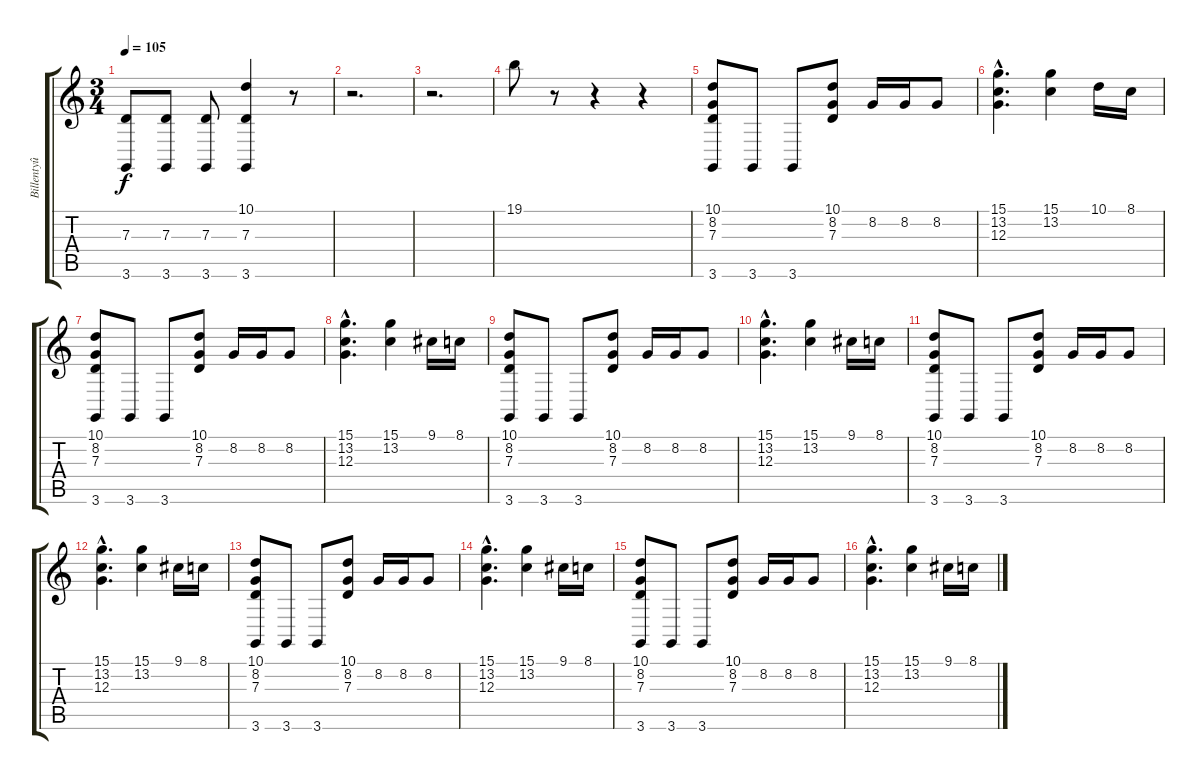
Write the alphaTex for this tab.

\track ("Billentyû" "Billentyû") {instrument brightacousticpiano}
\staff {score tabs}
\tuning (E4 B3 G3 D3 A2 E2) {hide}
\ts (3 4)
\tempo 105
\clef g2
\ks c
(7.3 3.6).8{dy f} (7.3 3.6).8 (7.3 3.6).8 (10.1 7.3 3.6).4 r.8 |
r.2{d} |
r.2{d} |
19.1.8 r.8 r.4 r.4 |
(10.1 8.2 7.3 3.6).8 3.6.8 3.6.8 (10.1 8.2 7.3).8 8.2.16 8.2.16 8.2.8 |
(15.1{hac} 13.2{hac} 12.3{hac}).4{d} (15.1 13.2).4 10.1.16 8.1.16 |
(10.1 8.2 7.3 3.6).8 3.6.8 3.6.8 (10.1 8.2 7.3).8 8.2.16 8.2.16 8.2.8 |
(15.1{hac} 13.2{hac} 12.3{hac}).4{d} (15.1 13.2).4 9.1.16 8.1.16 |
(10.1 8.2 7.3 3.6).8 3.6.8 3.6.8 (10.1 8.2 7.3).8 8.2.16 8.2.16 8.2.8 |
(15.1{hac} 13.2{hac} 12.3{hac}).4{d} (15.1 13.2).4 9.1.16 8.1.16 |
(10.1 8.2 7.3 3.6).8 3.6.8 3.6.8 (10.1 8.2 7.3).8 8.2.16 8.2.16 8.2.8 |
(15.1{hac} 13.2{hac} 12.3{hac}).4{d} (15.1 13.2).4 9.1.16 8.1.16 |
(10.1 8.2 7.3 3.6).8 3.6.8 3.6.8 (10.1 8.2 7.3).8 8.2.16 8.2.16 8.2.8 |
(15.1{hac} 13.2{hac} 12.3{hac}).4{d} (15.1 13.2).4 9.1.16 8.1.16 |
(10.1 8.2 7.3 3.6).8 3.6.8 3.6.8 (10.1 8.2 7.3).8 8.2.16 8.2.16 8.2.8 |
(15.1{hac} 13.2{hac} 12.3{hac}).4{d} (15.1 13.2).4 9.1.16 8.1.16
